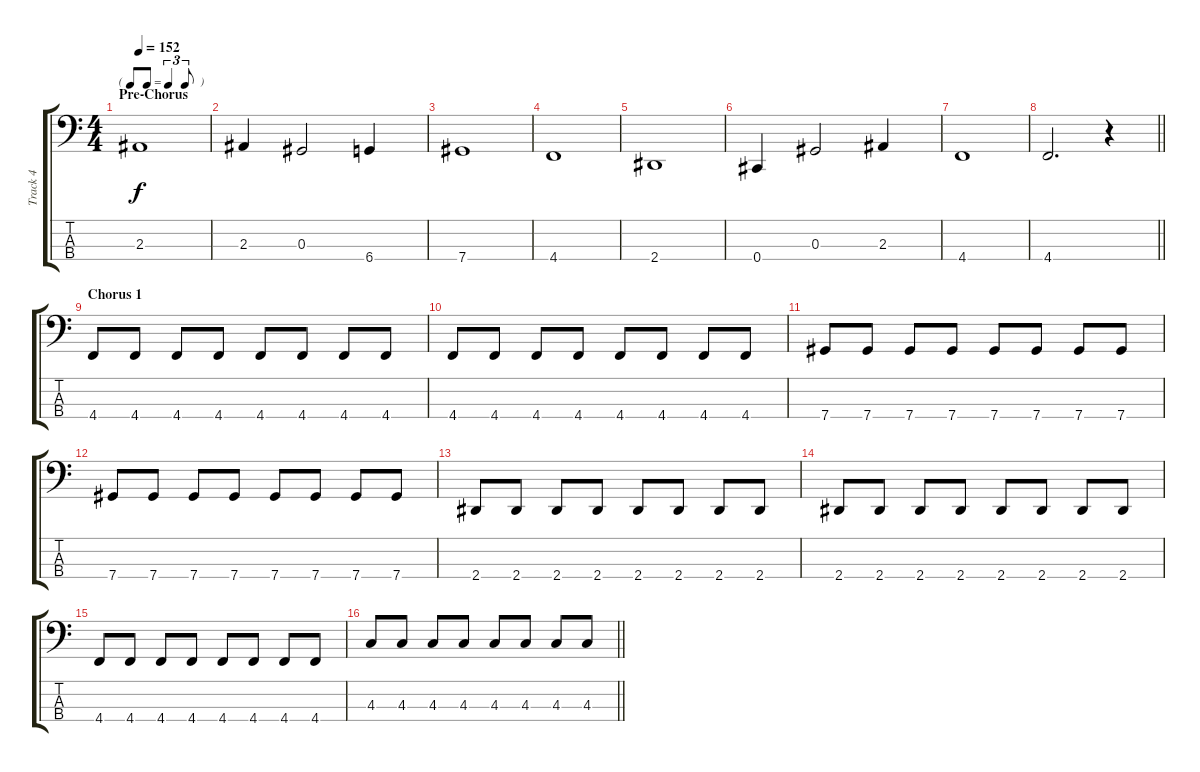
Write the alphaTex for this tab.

\track ("Track 4" "Track 4") {instrument electricbasspick}
\staff {score tabs}
\tuning (Gb2 Db2 Ab1 Db1) {hide}
\ts (4 4)
\tf triplet8th
\section ("" "Pre-Chorus")
\tempo 152
\clef f4
\ks c
2.3.1{dy f} |
2.3.4 0.3.2 6.4.4 |
7.4.1 |
4.4.1 |
2.4.1 |
0.4.4 0.3.2 2.3.4 |
4.4.1 |
\barLineRight lightlight
4.4.2{d} r.4 |
\section ("" "Chorus 1")
4.4.8 4.4.8 4.4.8 4.4.8 4.4.8 4.4.8 4.4.8 4.4.8 |
4.4.8 4.4.8 4.4.8 4.4.8 4.4.8 4.4.8 4.4.8 4.4.8 |
7.4.8 7.4.8 7.4.8 7.4.8 7.4.8 7.4.8 7.4.8 7.4.8 |
7.4.8 7.4.8 7.4.8 7.4.8 7.4.8 7.4.8 7.4.8 7.4.8 |
2.4.8 2.4.8 2.4.8 2.4.8 2.4.8 2.4.8 2.4.8 2.4.8 |
2.4.8 2.4.8 2.4.8 2.4.8 2.4.8 2.4.8 2.4.8 2.4.8 |
4.4.8 4.4.8 4.4.8 4.4.8 4.4.8 4.4.8 4.4.8 4.4.8 |
\barLineRight lightlight
4.3.8 4.3.8 4.3.8 4.3.8 4.3.8 4.3.8 4.3.8 4.3.8
